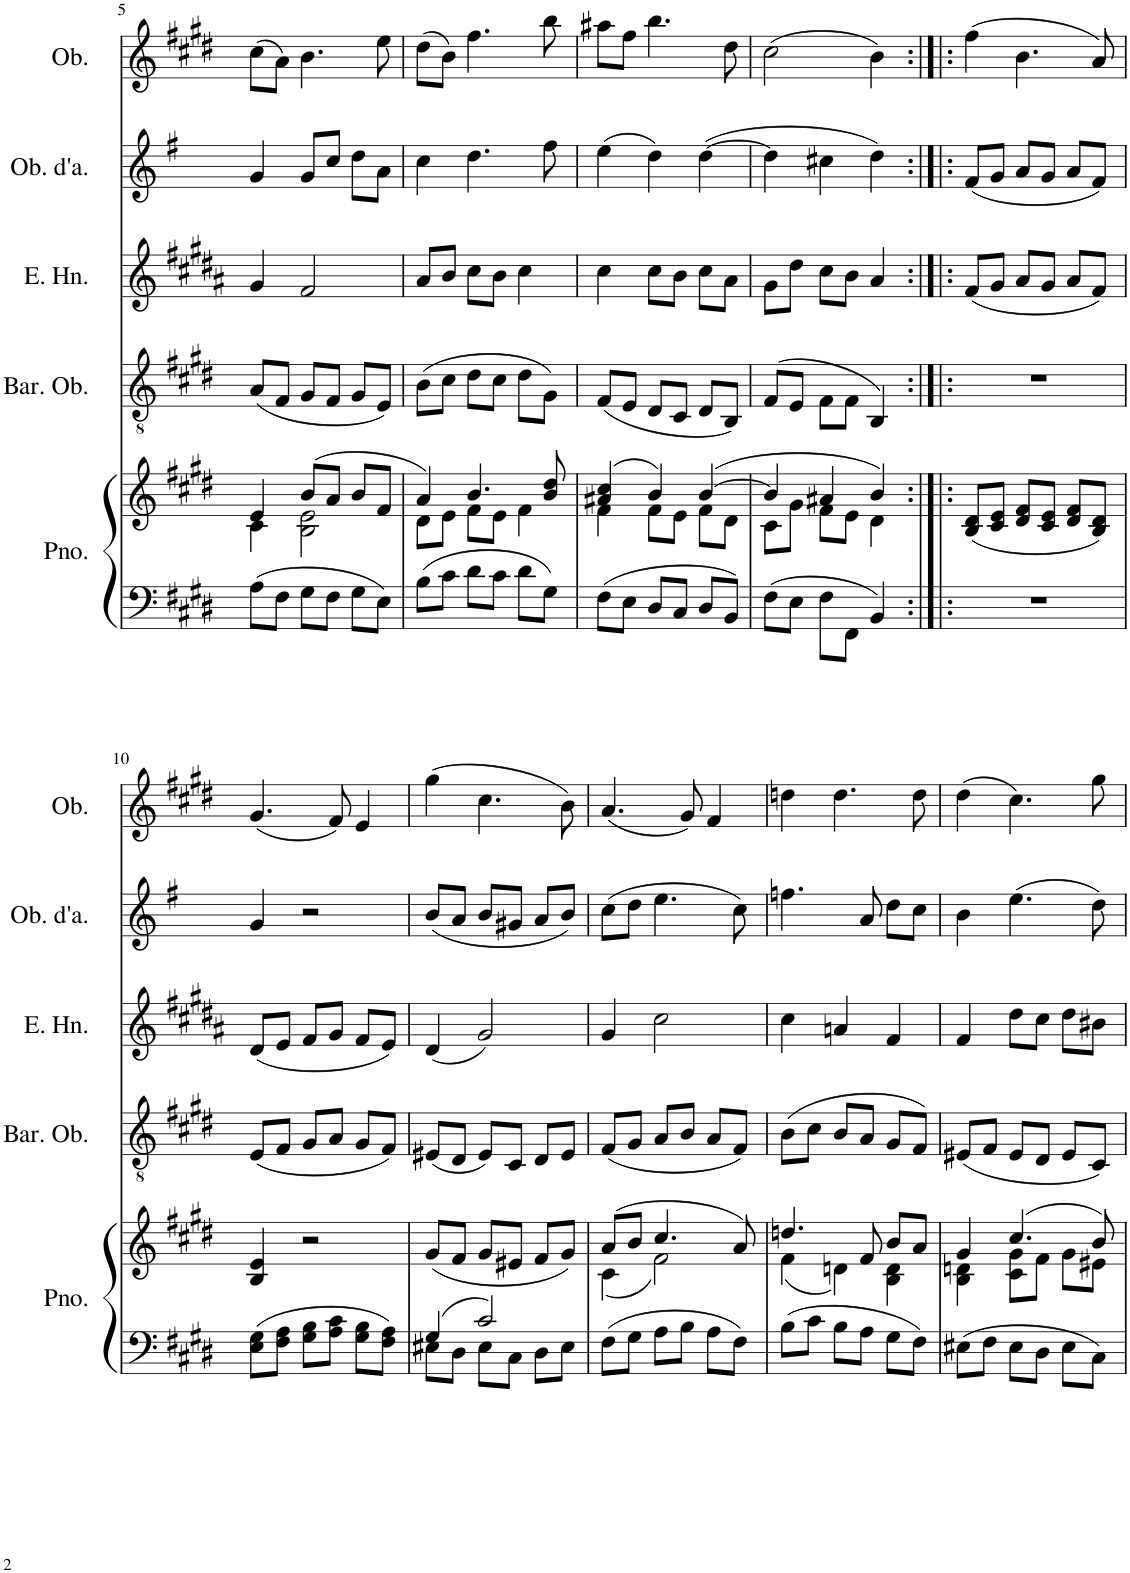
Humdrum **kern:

**kern	**kern	**kern	**kern	**kern	**kern
*part5	*part5	*part4	*part3	*part2	*part1
*staff6	*staff5	*staff4	*staff3	*staff2	*staff1
*I"Piano	*	*I"Baritone Oboe	*I"English Horn	*I"Oboe d'amore	*I"Oboe
*I'Pno.	*	*I'Bar. Ob.	*I'E. Hn.	*I'Ob. d'a.	*I'Ob.
!!LO:PB:g=z
*clefF4	*clefG2	*clefGv2	*clefG2	*clefG2	*clefG2
*	*	*	*Trd4c7	*Trd2c3	*
*k[f#c#g#d#]	*k[f#c#g#d#]	*k[f#c#g#d#]	*k[f#c#g#d#a#]	*k[f#]	*k[f#c#g#d#]
*M3/4	*M3/4	*M3/4	*M3/4	*M3/4	*M3/4
=5	=5	=5	=5	=5	=5
*	*^	*	*	*	*
8A\L	4e/	4c#\	(8A/L	4g#/	4g/	(8cc#\L
8F#\J	.	.	8F#/J	.	.	8a\J)
8G#\L	(8b/L	2B\ 2e\	8G#/L	2f#/	8g/L	4.b\
8F#\J	8a/J	.	8F#/J	.	8cc/J	.
8G#\L	8b/L	.	8G#/L	.	8dd\L	.
8E\J	8f#/J	.	8E/J)	.	8a\J	8ee\
=6	=6	=6	=6	=6	=6	=6
8B\L	4a/)	8d#\L	(8B\L	8a#/L	4cc\	(8dd#\L
8c#\J	.	8e\J	8c#\J	8b/J	.	8b\J)
8d#\L	4.b/	8f#\L	8d#\L	8cc#\L	4.dd\	4.ff#\
8c#\J	.	8e\J	8c#\J	8b\J	.	.
8d#\L	.	4f#\	8d#\L	4cc#\	.	.
8G#\J	8b/ 8dd#/	.	8G#\J)	.	8ff#\	8bb\
=7	=7	=7	=7	=7	=7	=7
8F#\L	(4a#X/ 4cc#/	4f#\	(8F#/L	4cc#\	(4ee\	8aa#X\L
8E\J	.	.	8E/J	.	.	8ff#\J
8D#/L	4b/)	8f#\L	8D#/L	8cc#\L	4dd\)	4.bb\
8C#/J	.	8e\J	8C#/J	8b\J	.	.
8D#/L	([4b/	8f#\L	8D#/L	8cc#\L	([4dd\	.
8BB/J	.	8d#\J	8BB/J)	8a#\J	.	8dd#\
=8	=8	=8	=8	=8	=8	=8
8F#\L	4b/]	8c#\L	(8F#/L	8g#\L	4dd\]	(2cc#\
8E\J	.	8g#\J	8E/J	8dd#\J	.	.
8F#\L	4a#X/	8f#\L	8F#\L	8cc#\L	4cc#X\	.
8FF#\J	.	8e\J	8F#\J	8b\J	.	.
4BB/	4b/)	4d#\	4BB/)	4a#/	4dd\)	4b\)
*	*v	*v	*	*	*	*
=9:|!|:	=9:|!|:	=9:|!|:	=9:|!|:	=9:|!|:	=9:|!|:
2.r	(8B/ 8d#/L	2.r	(8f#/L	(8f#/L	(4ff#\
.	8c#/ 8e/J	.	8g#/J	8g/J	.
.	8d#/ 8f#/L	.	8a#/L	8a/L	4.b\
.	8c#/ 8e/J	.	8g#/J	8g/J	.
.	8d#/ 8f#/L	.	8a#/L	8a/L	.
.	8B/ 8d#/J)	.	8f#/J)	8f#/J)	8a/)
!!LO:LB:g=z
=10	=10	=10	=10	=10	=10
8E\ 8G#\L	4B/ 4e/	(8E/L	(8d#/L	4g/	(4.g#/
8F#\ 8A\J	.	8F#/J	8e/J	.	.
8G#\ 8B\L	2r	8G#/L	8f#/L	2r	.
8A\ 8c#\J	.	8A/J	8g#/J	.	8f#/)
8G#\ 8B\L	.	8G#/L	8f#/L	.	4e/
8F#\ 8A\J	.	8F#/J)	8e/J)	.	.
=11	=11	=11	=11	=11	=11
*^	*	*	*	*	*
4G#/	8E#X\L	(8g#/L	(8E#X/L	(4d#/	(8b/L	(4gg#\
.	8D#\J	8f#/J	8D#/J	.	8a/J	.
2c#/	8E#\L	8g#/L	8E#/L)	2g#/)	8b/L	4.cc#\
.	8C#\J	8e#X/J	8C#/J	.	8g#X/J	.
.	8D#\L	8f#/L	8D#/L	.	8a/L	.
.	8E#\J	8g#/J)	8E#/J	.	8b/J)	8b\)
*v	*v	*	*	*	*	*
=12	=12	=12	=12	=12	=12
*	*^	*	*	*	*
8F#\L	(8a/L	(4c#\	(8F#/L	4g#/	(8cc\L	(4.a/
8G#\J	8b/J	.	8G#/J	.	8dd\J	.
8A\L	4.cc#/	2f#\)	8A/L	2cc#\	4.ee\	.
8B\J	.	.	8B/J	.	.	8g#/)
8A\L	.	.	8A/L	.	.	4f#/
8F#\J	8a/)	.	8F#/J)	.	8cc\)	.
=13	=13	=13	=13	=13	=13	=13
8B\L	4.ddn/	(4f#\	(8B\L	4cc#\	4.ffn\	4ddn\
8c#\J	.	.	8c#\J	.	.	.
8B\L	.	4dn\)	8B/L	4an/	.	4.dd\
8A\J	8f#/	.	8A/J	.	8a/	.
8G#\L	8b/L	4B\ 4d\	8G#/L	4f#/	8dd\L	.
8F#\J	8a/J	.	8F#/J)	.	8cc\J	8dd\
=14	=14	=14	=14	=14	=14	=14
8E#X\L	4g#/	4B\ 4dn\	(8E#X/L	4f#/	4b\	(4dd#\
8F#\J	.	.	8F#/J	.	.	.
8E#\L	(4.cc#/	8c#\ 8g#\L	8E#/L	8dd#\L	(4.ee\	4.cc#\)
8D#\J	.	8f#\J	8D#/J	8cc#\J	.	.
8E#\L	.	8g#\L	8E#/L	8dd#\L	.	.
8C#\J	8b/)	8e#X\J	8C#/J)	8b#X\J	8dd\)	8gg#\
*	*v	*v	*	*	*	*
=	=	=	=	=	=
*-	*-	*-	*-	*-	*-
